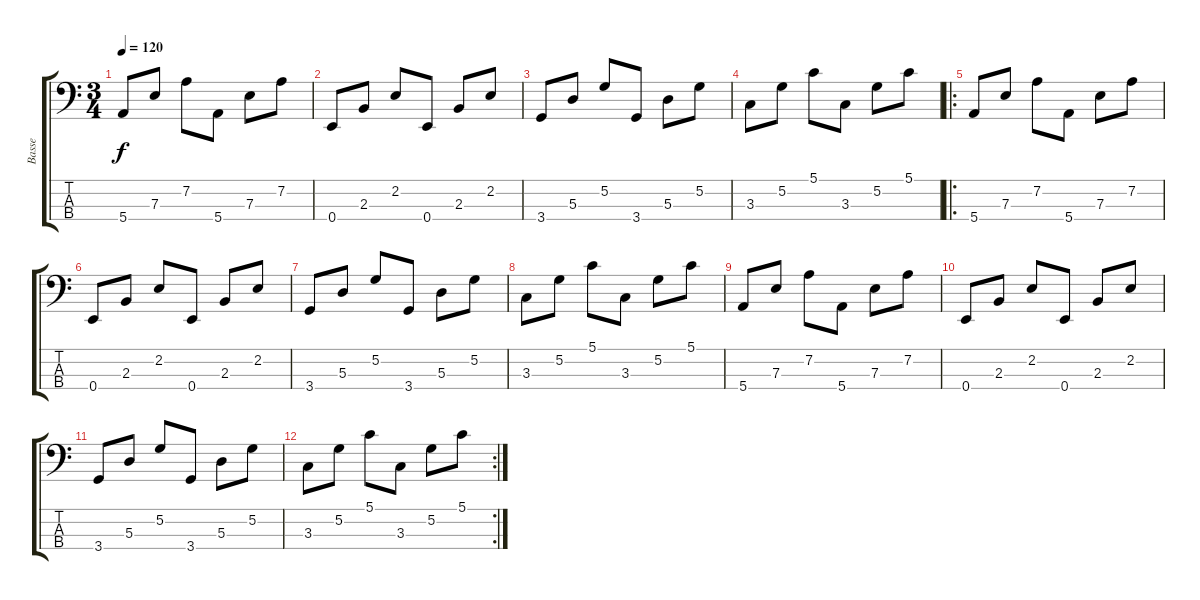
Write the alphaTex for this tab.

\track ("Basse" "Basse") {instrument electricbasspick}
\staff {score tabs}
\tuning (G2 D2 A1 E1) {hide}
\ts (3 4)
\tempo 120
\clef f4
\ks c
5.4.8{dy f} 7.3.8 7.2.8 5.4.8 7.3.8 7.2.8 |
0.4.8 2.3.8 2.2.8 0.4.8 2.3.8 2.2.8 |
3.4.8 5.3.8 5.2.8 3.4.8 5.3.8 5.2.8 |
3.3.8 5.2.8 5.1.8 3.3.8 5.2.8 5.1.8 |
\ro
5.4.8 7.3.8 7.2.8 5.4.8 7.3.8 7.2.8 |
0.4.8 2.3.8 2.2.8 0.4.8 2.3.8 2.2.8 |
3.4.8 5.3.8 5.2.8 3.4.8 5.3.8 5.2.8 |
3.3.8 5.2.8 5.1.8 3.3.8 5.2.8 5.1.8 |
5.4.8 7.3.8 7.2.8 5.4.8 7.3.8 7.2.8 |
0.4.8 2.3.8 2.2.8 0.4.8 2.3.8 2.2.8 |
3.4.8 5.3.8 5.2.8 3.4.8 5.3.8 5.2.8 |
\rc 2
3.3.8 5.2.8 5.1.8 3.3.8 5.2.8 5.1.8
